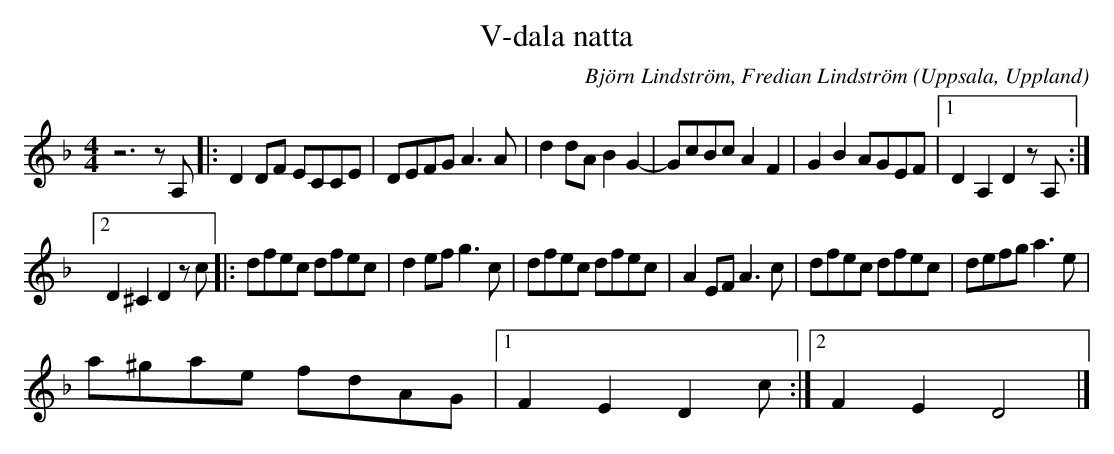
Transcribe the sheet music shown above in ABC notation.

X:1
T:V-dala natta
C: Björn Lindström, Fredian Lindström
O:Uppsala, Uppland
L:1/8
M:4/4
K:Dm
 z6 z A, |: D2 DF ECCE | DEFG A3 A | d2 dA B2 G2- | GcBc A2 F2 | G2 B2 AGEF |1 D2 A,2 D2 z A, :|2 %7
 D2 ^C2 D2 z c |: dfec dfec | d2 ef g3 c | dfec dfec | A2 EF A3 c | dfec dfec | defg a3 e | %14
 a^gae fdAG |1 F2 E2 D2 c :|2 F2 E2 D4 |] %17
